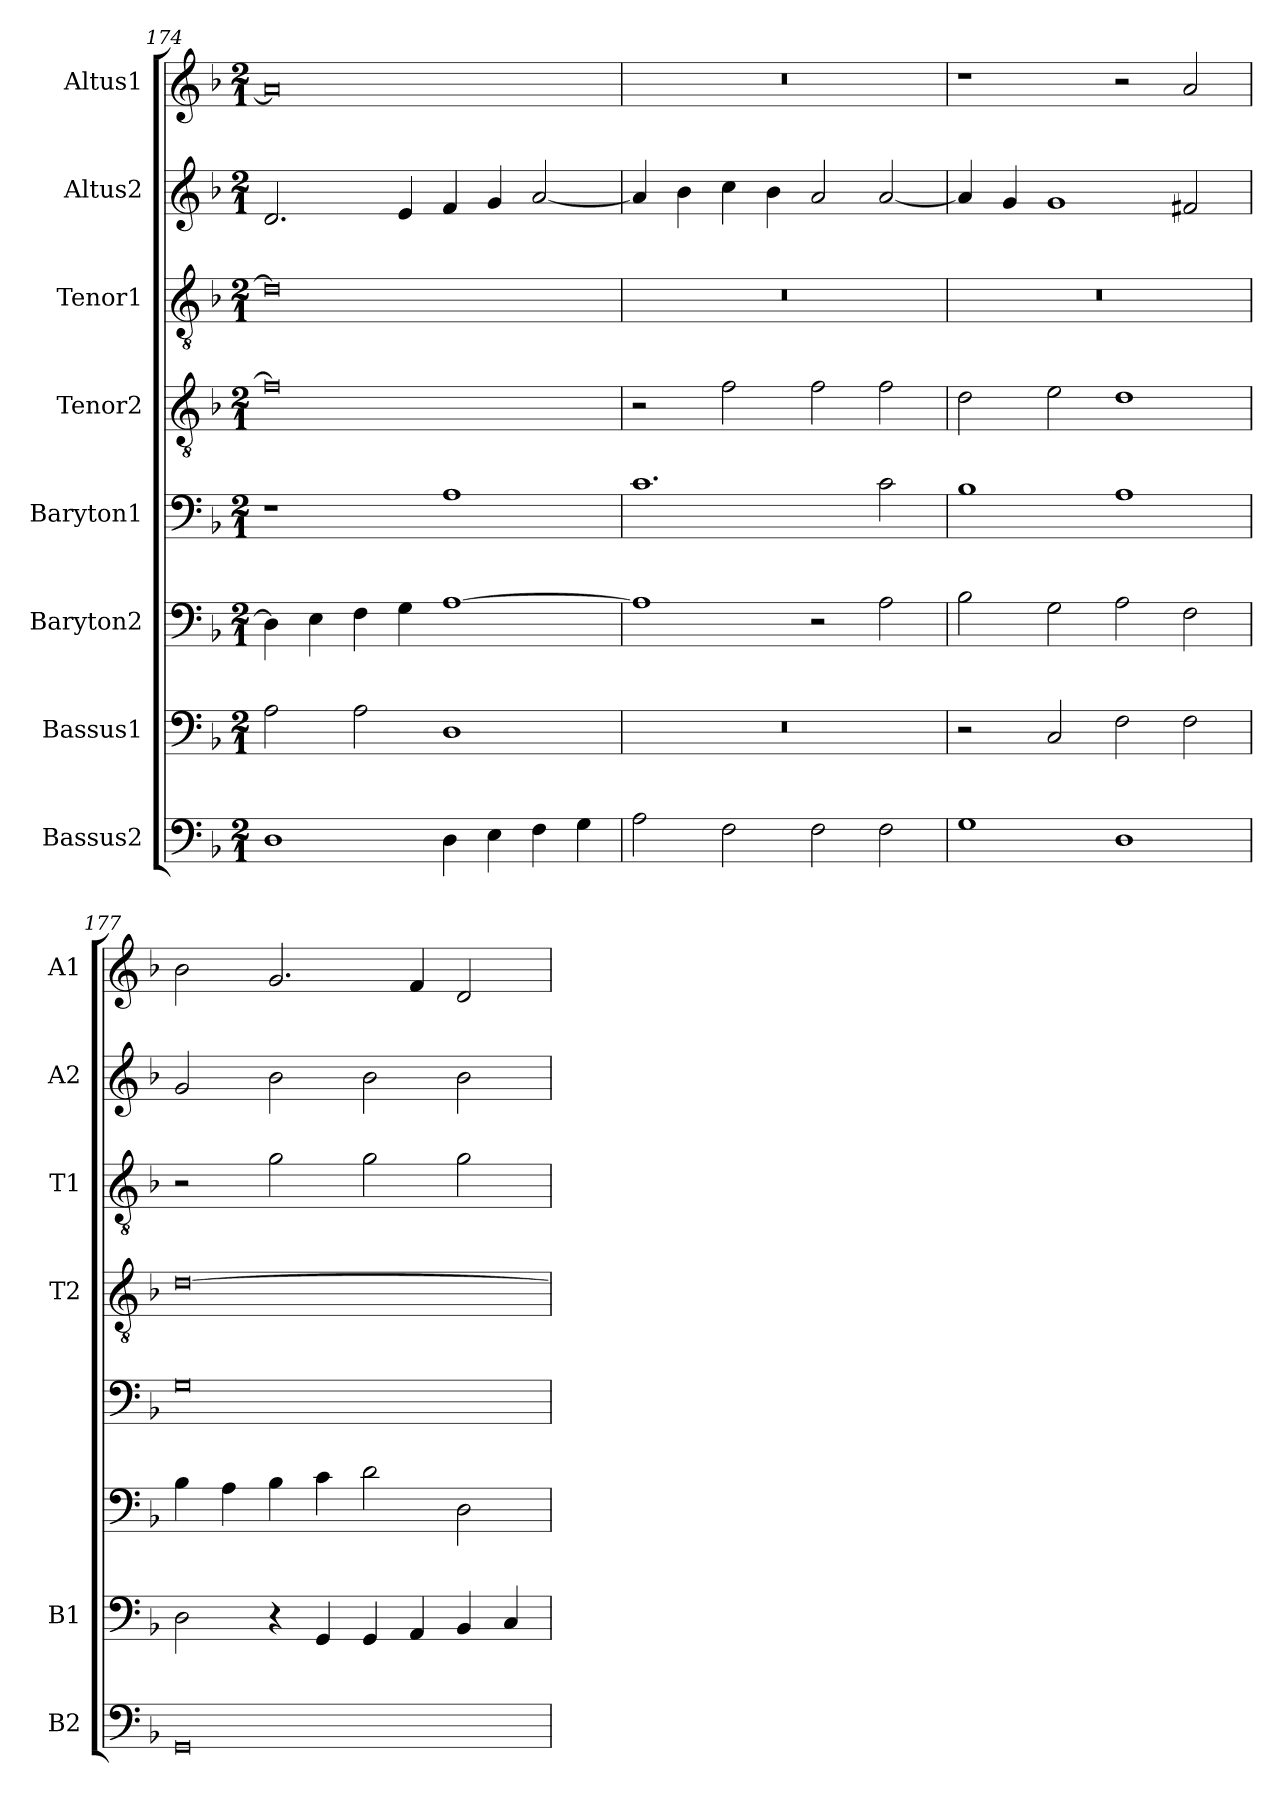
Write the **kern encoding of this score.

**kern	**kern	**kern	**kern	**kern	**kern	**kern	**kern
*part8	*part7	*part6	*part5	*part4	*part3	*part2	*part1
*staff8	*staff7	*staff6	*staff5	*staff4	*staff3	*staff2	*staff1
*I"Bassus2	*I"Bassus1	*I"Baryton2	*I"Baryton1	*I"Tenor2	*I"Tenor1	*I"Altus2	*I"Altus1
*I'B2	*I'B1	*	*	*I'T2	*I'T1	*I'A2	*I'A1
*clefF4	*clefF4	*clefF4	*clefF4	*clefGv2	*clefGv2	*clefG2	*clefG2
*k[b-]	*k[b-]	*k[b-]	*k[b-]	*k[b-]	*k[b-]	*k[b-]	*k[b-]
*M2/1	*M2/1	*M2/1	*M2/1	*M2/1	*M2/1	*M2/1	*M2/1
=174	=174	=174	=174	=174	=174	=174	=174
1D	2A	4D]	1r	0f]	0d]	2.d	0a]
.	.	4E	.	.	.	.	.
.	2A	4F	.	.	.	.	.
.	.	4G	.	.	.	4e	.
4D	1D	[1A	1A	.	.	4f	.
4E	.	.	.	.	.	4g	.
4F	.	.	.	.	.	[2a	.
4G	.	.	.	.	.	.	.
=175	=175	=175	=175	=175	=175	=175	=175
2A	0r	1A]	1.c	2r	0r	4a]	0r
.	.	.	.	.	.	4b-	.
2F	.	.	.	2f	.	4cc	.
.	.	.	.	.	.	4b-	.
2F	.	2r	.	2f	.	2a	.
2F	.	2A	2c	2f	.	[2a	.
=176	=176	=176	=176	=176	=176	=176	=176
1G	2r	2B-	1B-	2d	0r	4a]	1r
.	.	.	.	.	.	4g	.
.	2C	2G	.	2e	.	1g	.
1D	2F	2A	1A	1d	.	.	2r
.	2F	2F	.	.	.	2f#X	2a
=177	=177	=177	=177	=177	=177	=177	=177
0GG	2D	4B-	0G	[0d	2r	2g	2b-
.	.	4A	.	.	.	.	.
.	4r	4B-	.	.	2g	2b-	2.g
.	4GG	4c	.	.	.	.	.
.	4GG	2d	.	.	2g	2b-	.
.	4AA	.	.	.	.	.	4f
.	4BB-	2D	.	.	2g	2b-	2d
.	4C	.	.	.	.	.	.
=	=	=	=	=	=	=	=
*-	*-	*-	*-	*-	*-	*-	*-
